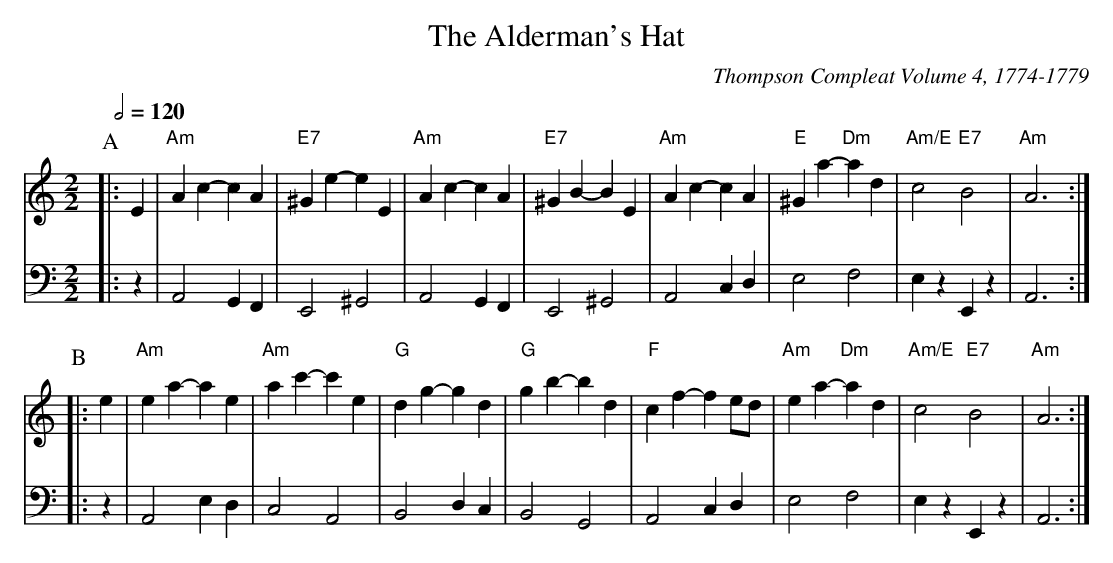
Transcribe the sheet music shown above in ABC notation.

X:1
T:The Alderman's Hat
C:Thompson Compleat Volume 4, 1774-1779
Q:1/2=120
M:2/2
L:1/4
K:Am
P:A
V:1
|: E | "Am"Ac- cA | "E7"^Ge- eE | "Am"Ac- cA | "E7"^GB- BE |\
"Am"Ac- cA | "E"^Ga -"Dm"ad | "Am/E"c2 "E7"B2 | "Am"A3 :|
V:2 bass octave=-2
|: z | A2 GF | E2 ^G2 | A2 GF | E2 ^G2 |\
A2 cd | e2 f2 | ez Ez | A3 :|
P:B
V:1
|: e | "Am"ea- ae | "Am"ac'- c'e | "G"dg- gd | "G"gb- bd |\
"F"cf- fe/d/ | "Am"ea -"Dm"ad | "Am/E"c2 "E7"B2 | "Am"A3 :|
V:2
|: z | A2 ed | c2 A2 | B2 dc | B2 G2 |\
A2 cd | e2 f2 | ez Ez | A3 :|
